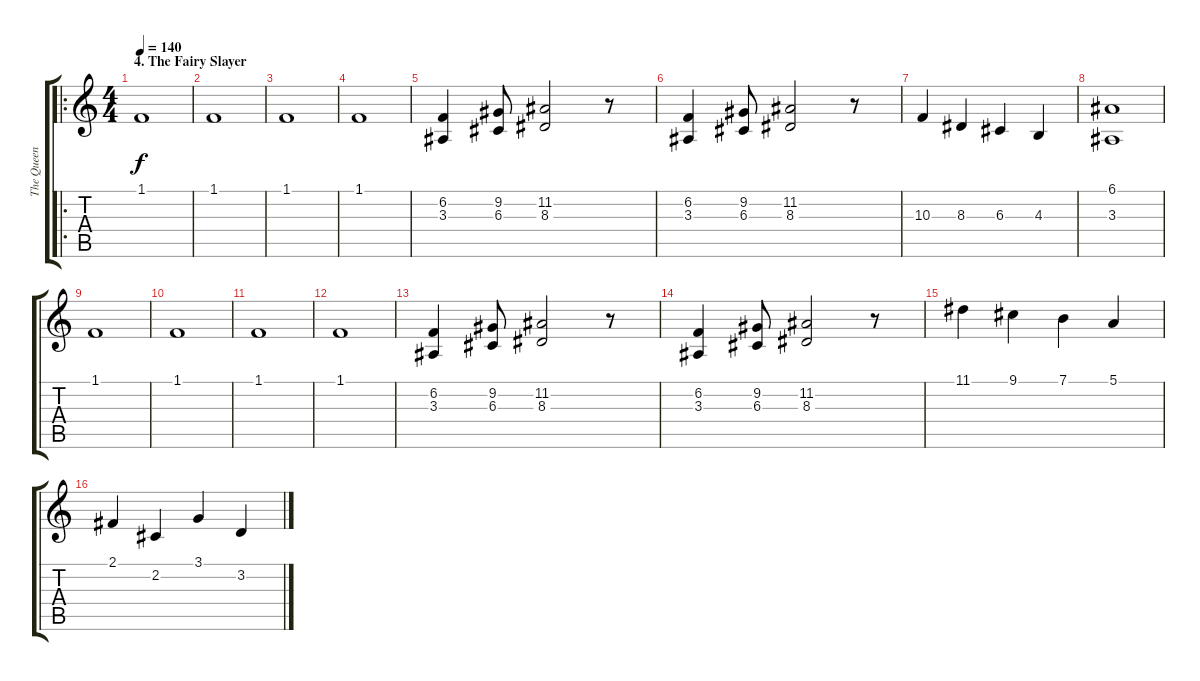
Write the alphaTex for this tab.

\track ("The Queen Of Fairies" "The Queen ") {instrument tubularbells}
\staff {score tabs}
\tuning (E4 B3 G3 D3 A2 E2) {hide}
\ro
\ts (4 4)
\section ("" "4. The Fairy Slayer")
\tempo 140
\clef g2
\ks c
1.1.1{dy f} |
1.1.1 |
1.1.1 |
1.1.1 |
(6.2 3.3).4 (9.2 6.3).8 (11.2 8.3).2 r.8 |
(6.2 3.3).4 (9.2 6.3).8 (11.2 8.3).2 r.8 |
10.3.4 8.3.4 6.3.4 4.3.4 |
(6.1 3.3).1 |
1.1.1 |
1.1.1 |
1.1.1 |
1.1.1 |
(6.2 3.3).4 (9.2 6.3).8 (11.2 8.3).2 r.8 |
(6.2 3.3).4 (9.2 6.3).8 (11.2 8.3).2 r.8 |
11.1.4 9.1.4 7.1.4 5.1.4 |
2.1.4 2.2.4 3.1.4 3.2.4
